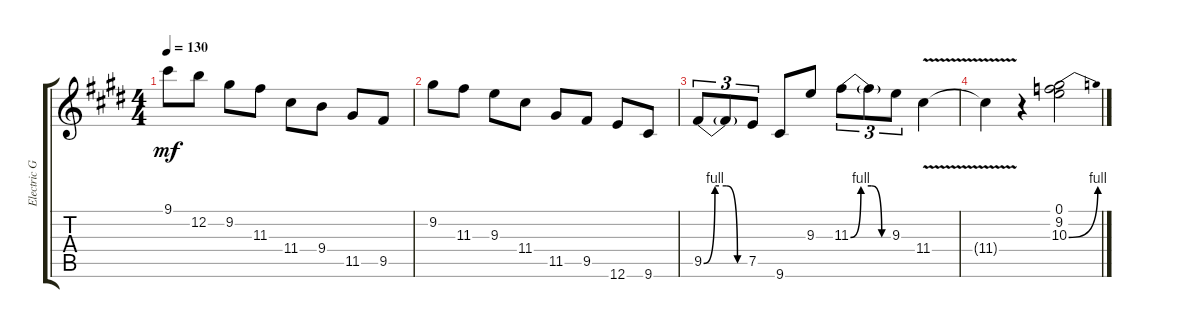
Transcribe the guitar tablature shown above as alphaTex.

\track ("Electric Guitar" "Electric G") {instrument electricguitarclean}
\staff {score tabs}
\tuning (E4 B3 G3 D3 A2 E2) {hide}
\ts (4 4)
\tempo 130
\clef g2
\ks c#minor
9.1.8{dy mf instrument electricguitarclean} 12.2.8 9.2.8 11.3.8 11.4.8 9.4.8 11.5.8 9.5.8 |
9.2.8 11.3.8 9.3.8 11.4.8 11.5.8 9.5.8 12.6.8 9.6.8 |
9.5{be (custom 0 0 15 4 30 4 45 0 60 0)}.8{tu (3 2)} 9.5{t}.8{tu (3 2)} 7.5.8{tu (3 2)} 9.6.8 9.3.8 11.3{be (custom 0 0 15 4 30 4 45 0 60 0)}.8{tu (3 2)} 11.3{t}.8{tu (3 2)} 9.3.8{tu (3 2)} 11.4{v}.4 |
11.4{v t}.4 r.4 (0.1 9.2 10.3{be (bend 0 0 60 4)}).2
